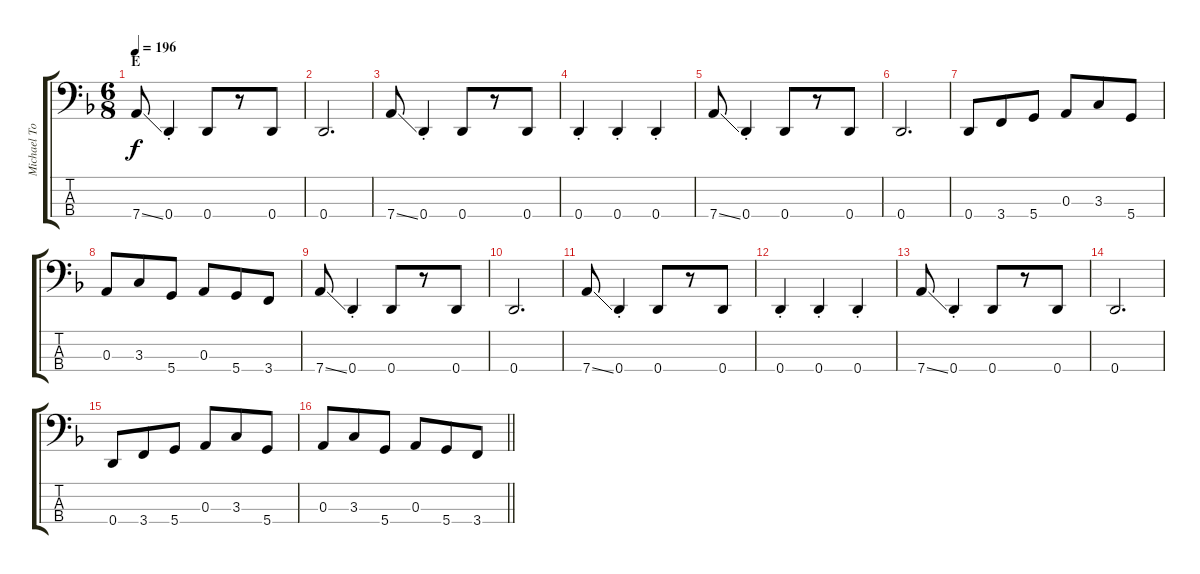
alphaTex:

\track ("Michael Todd - Bass" "Michael To") {instrument electricbassfinger}
\staff {score tabs}
\tuning (G2 D2 A1 D1) {hide}
\ts (6 8)
\section ("" "E")
\tempo 196
\clef f4
\ks f
7.4{ss}.8{dy f} 0.4{st}.4 0.4.8 r.8 0.4.8 |
0.4.2{d} |
7.4{ss}.8 0.4{st}.4 0.4.8 r.8 0.4.8 |
0.4{st}.4 0.4{st}.4 0.4{st}.4 |
7.4{ss}.8 0.4{st}.4 0.4.8 r.8 0.4.8 |
0.4.2{d} |
0.4.8 3.4.8 5.4.8 0.3.8 3.3.8 5.4.8 |
0.3.8 3.3.8 5.4.8 0.3.8 5.4.8 3.4.8 |
7.4{ss}.8 0.4{st}.4 0.4.8 r.8 0.4.8 |
0.4.2{d} |
7.4{ss}.8 0.4{st}.4 0.4.8 r.8 0.4.8 |
0.4{st}.4 0.4{st}.4 0.4{st}.4 |
7.4{ss}.8 0.4{st}.4 0.4.8 r.8 0.4.8 |
0.4.2{d} |
0.4.8 3.4.8 5.4.8 0.3.8 3.3.8 5.4.8 |
\barLineRight lightlight
0.3.8 3.3.8 5.4.8 0.3.8 5.4.8 3.4.8
